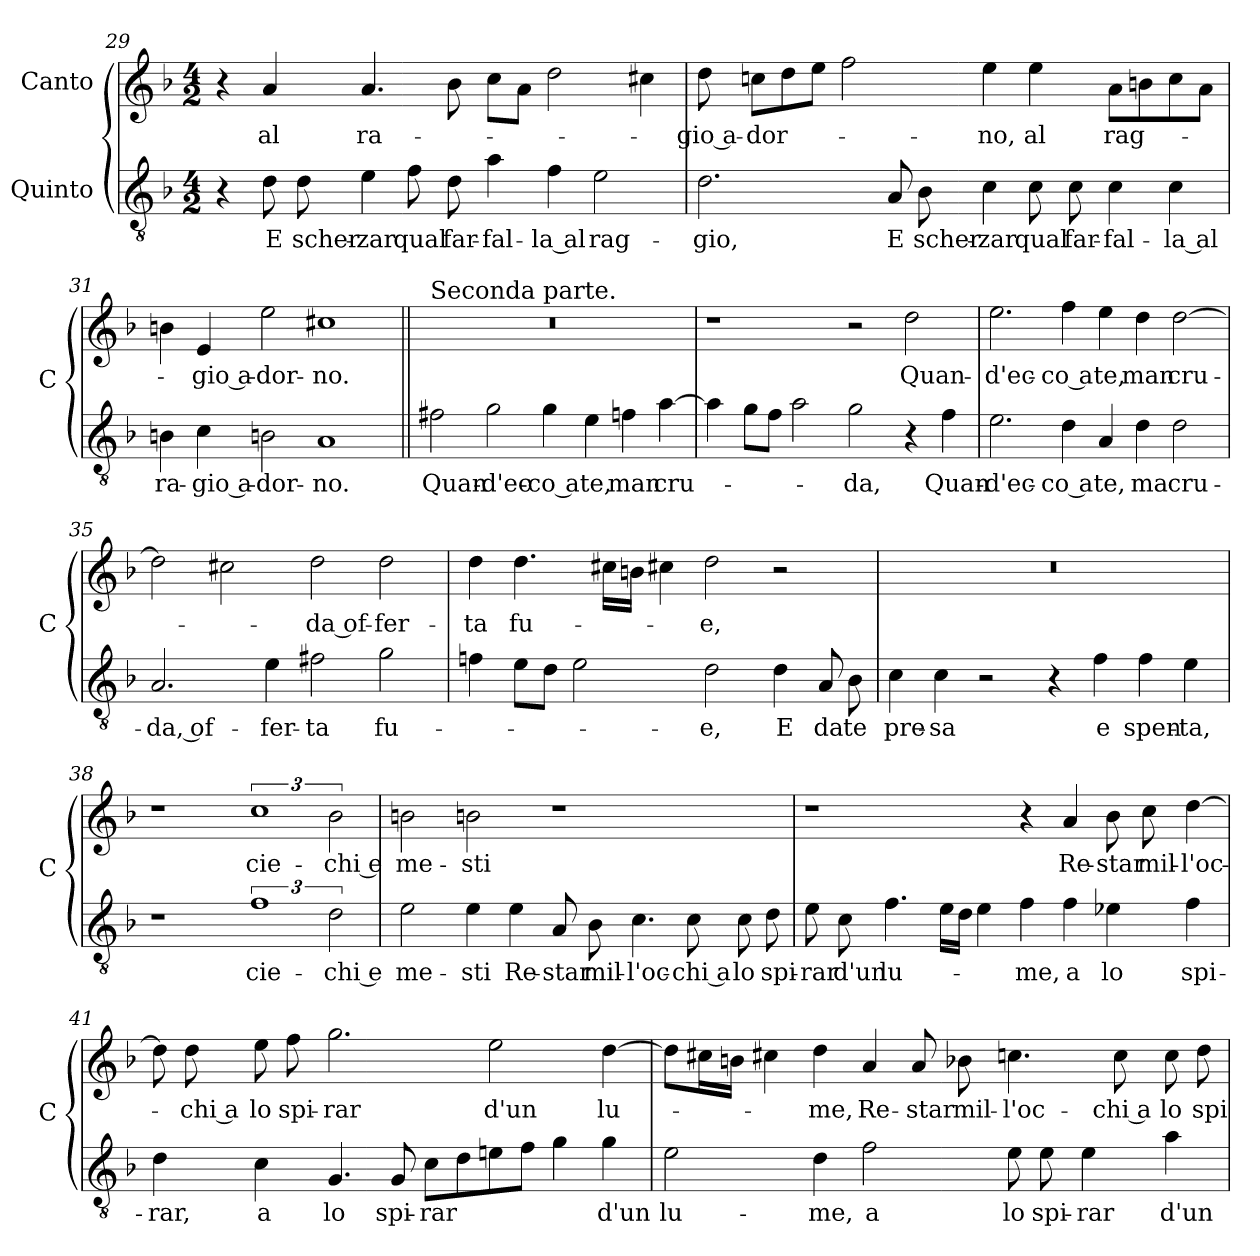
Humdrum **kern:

**kern	**text	**kern	**text
*part2	*part2	*part1	*part1
*staff2	*staff2	*staff1	*staff1
*I"Quinto	*	*I"Canto	*
*	*	*I'C	*
*clefGv2	*	*clefG2	*
*k[b-]	*	*k[b-]	*
*M4/2	*	*M4/2	*
=29	=29	=29	=29
4r	.	4r	.
8d	E	4a	al
8d	scher-	.	.
4e	-zar	4.a	ra-
8f	qual	.	.
8d	far-	8b-	.
4a	-fal-	8ccL	.
.	.	8aJ	.
4f	-la al	2dd	.
2e	rag-	.	.
.	.	4cc#X	.
=30	=30	=30	=30
2.d	-gio,	8dd	-gio a-
.	.	8ccnL	-dor-
.	.	8dd	.
.	.	8eeJ	.
.	.	2ff	.
8A	E	.	.
8B-	scher-	.	.
4c	-zar	4ee	-no,
8c	qual	4ee	al
8c	far-	.	.
4c	-fal-	8aL	rag-
.	.	8bn	.
4c	-la al	8cc	.
.	.	8aJ	.
=31	=31	=31	=31
4Bn	ra-	4bn	.
4c	-gio a-	4e	-gio a-
2Bn	-dor-	2ee	-dor-
1A	-no.	1cc#X	-no.
=32||	=32||	=32||	=32||
!	!	!LO:TX:a:t=Seconda parte.	!
2f#X	Quan-	0r	.
2g	-d'ec-	.	.
4g	-co a	.	.
4e	te,	.	.
4fn	man	.	.
[4a	cru-	.	.
=33	=33	=33	=33
4a]	.	1r	.
8gL	.	.	.
8fJ	.	.	.
2a	.	.	.
2g	-da,	2r	.
4r	.	2dd	Quan-
4f	Quan-	.	.
=34	=34	=34	=34
2.e	-d'ec-	2.ee	-d'ec-
4d	-co a	4ff	-co a
4A	te,	4ee	te,
4d	ma	4dd	man
2d	cru-	[2dd	cru-
=35	=35	=35	=35
2.A	-da, of-	2dd]	.
.	.	2cc#X	.
4e	-fer-	.	.
2f#X	-ta	2dd	-da of-
2g	fu-	2dd	-fer-
=36	=36	=36	=36
4fn	.	4dd	-ta
8eL	.	4.dd	fu-
8dJ	.	.	.
2e	.	.	.
.	.	16cc#XLL	.
.	.	16bnJJ	.
.	.	4cc#X	.
2d	-e,	2dd	-e,
4d	E	2r	.
8A	da	.	.
8B-	te	.	.
=37	=37	=37	=37
4c	pre-	0r	.
4c	-sa	.	.
2r	.	.	.
4r	.	.	.
4f	e	.	.
4f	spen-	.	.
4e	-ta,	.	.
=38	=38	=38	=38
1r	.	1r	.
3%2f	cie-	3%2cc	cie-
3d	-chi e	3b-	-chi e
=39	=39	=39	=39
2e	me-	2bn	me-
4e	-sti	2bn	-sti
4e	Re-	.	.
8A	-star	1r	.
8B-	mil-	.	.
4.c	-l'oc-	.	.
8c	-chi a	.	.
8c	lo	.	.
8d	spi-	.	.
=40	=40	=40	=40
8e	-rar	1r	.
8c	d'un	.	.
4.f	lu-	.	.
16eLL	.	.	.
16dJJ	.	.	.
4e	.	.	.
4f	-me,	4r	.
4f	a	4a	Re-
4e-X	lo	8b-	-star
.	.	8cc	mil-
4f	spi-	[4dd	-l'oc-
=41	=41	=41	=41
4d	-rar,	8dd]	.
.	.	8dd	-chi a
4c	a	8ee	lo
.	.	8ff	spi-
4.G	lo	2.gg	-rar
8G	spi-	.	.
8cL	-rar	.	.
8d	.	.	.
8en	.	2ee	d'un
8fJ	.	.	.
4g	.	.	.
4g	d'un	[4dd	lu-
=42	=42	=42	=42
2e	lu-	8ddL]	.
.	.	16cc#XL	.
.	.	16bnJJ	.
.	.	4cc#X	.
4d	-me,	4dd	-me,
2f	a	4a	Re-
.	.	8a	-star
.	.	8b-X	mil-
8e	lo	4.ccn	-l'oc-
8e	spi-	.	.
4e	-rar	.	.
.	.	8cc	-chi a
4a	d'un	8cc	lo
.	.	8dd	spi-
=	=	=	=
*-	*-	*-	*-
